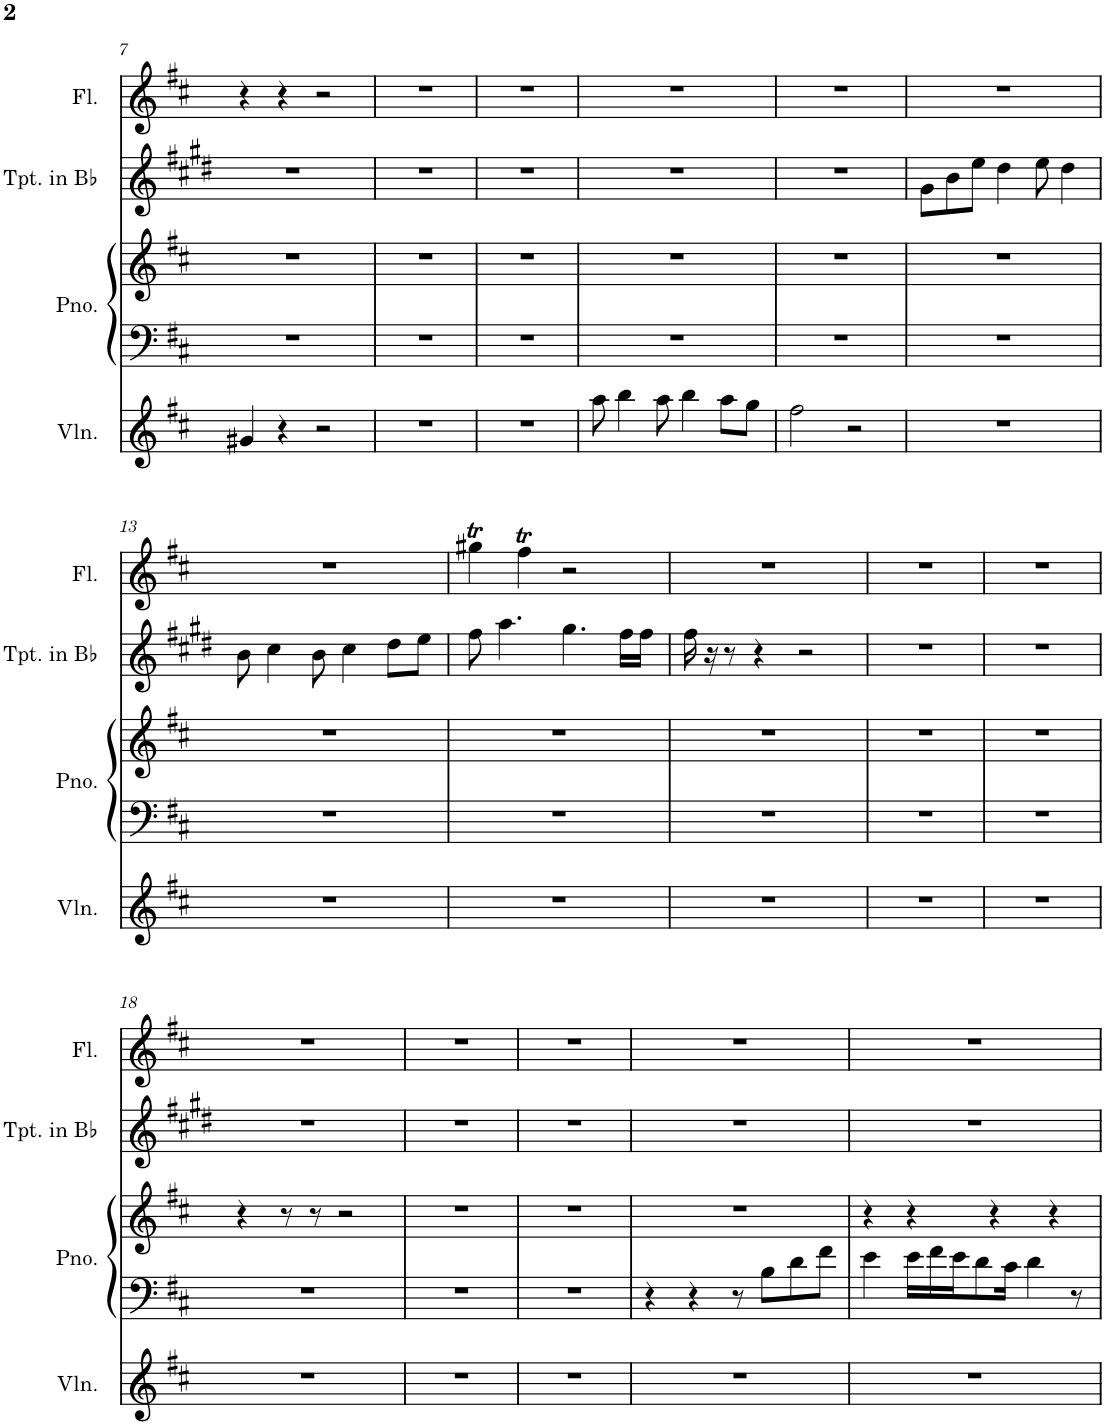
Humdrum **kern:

**kern	**kern	**kern	**kern	**kern
*part4	*part3	*part3	*part2	*part1
*staff5	*staff4	*staff3	*staff2	*staff1
*I"Violin	*I"Piano	*	*I"Trumpet in Bb	*I"Flute
*I'Vln.	*I'Pno.	*	*I'Tpt. in Bb	*I'Fl.
!!LO:PB:g=z
*clefG2	*clefF4	*clefG2	*clefG2	*clefG2
*	*	*	*Trd1c2	*
*k[f#c#]	*k[f#c#]	*k[f#c#]	*k[f#c#g#d#]	*k[f#c#]
*M4/4	*M4/4	*M4/4	*M4/4	*M4/4
=7	=7	=7	=7	=7
4g#X/	1r	1r	1r	4r
4r	.	.	.	4r
2r	.	.	.	2r
=8	=8	=8	=8	=8
1r	1r	1r	1r	1r
=9	=9	=9	=9	=9
1r	1r	1r	1r	1r
=10	=10	=10	=10	=10
8aa\	1r	1r	1r	1r
4bb\	.	.	.	.
8aa\	.	.	.	.
4bb\	.	.	.	.
8aa\L	.	.	.	.
8gg\J	.	.	.	.
=11	=11	=11	=11	=11
2ff#\	1r	1r	1r	1r
2r	.	.	.	.
=12	=12	=12	=12	=12
1r	1r	1r	8g#\L	1r
.	.	.	8b\	.
.	.	.	8ee\J	.
.	.	.	4dd#\	.
.	.	.	8ee\	.
.	.	.	4dd#\	.
!!LO:LB:g=z
=13	=13	=13	=13	=13
1r	1r	1r	8b\	1r
.	.	.	4cc#\	.
.	.	.	8b\	.
.	.	.	4cc#\	.
.	.	.	8dd#\L	.
.	.	.	8ee\J	.
=14	=14	=14	=14	=14
1r	1r	1r	8ff#\	4gg#Xt\
.	.	.	4.aa\	.
.	.	.	.	4ff#t\
.	.	.	4.gg#\	2r
.	.	.	16ff#\LL	.
.	.	.	16ff#\JJ	.
=15	=15	=15	=15	=15
1r	1r	1r	16ff#\	1r
.	.	.	16r	.
.	.	.	8r	.
.	.	.	4r	.
.	.	.	2r	.
=16	=16	=16	=16	=16
1r	1r	1r	1r	1r
=17	=17	=17	=17	=17
1r	1r	1r	1r	1r
!!LO:LB:g=z
=18	=18	=18	=18	=18
1r	1r	4r	1r	1r
.	.	8r	.	.
.	.	8r	.	.
.	.	2r	.	.
=19	=19	=19	=19	=19
1r	1r	1r	1r	1r
=20	=20	=20	=20	=20
1r	1r	1r	1r	1r
=21	=21	=21	=21	=21
1r	4r	1r	1r	1r
.	4r	.	.	.
.	8r	.	.	.
.	8B\L	.	.	.
.	8d\	.	.	.
.	8f#\J	.	.	.
=22	=22	=22	=22	=22
1r	4e\	4r	1r	1r
.	16e\LL	4r	.	.
.	16f#\	.	.	.
.	16e\J	.	.	.
.	8d\	.	.	.
.	.	4r	.	.
.	16c#\Jk	.	.	.
.	4d\	.	.	.
.	.	4r	.	.
.	8r	.	.	.
=	=	=	=	=
*-	*-	*-	*-	*-
